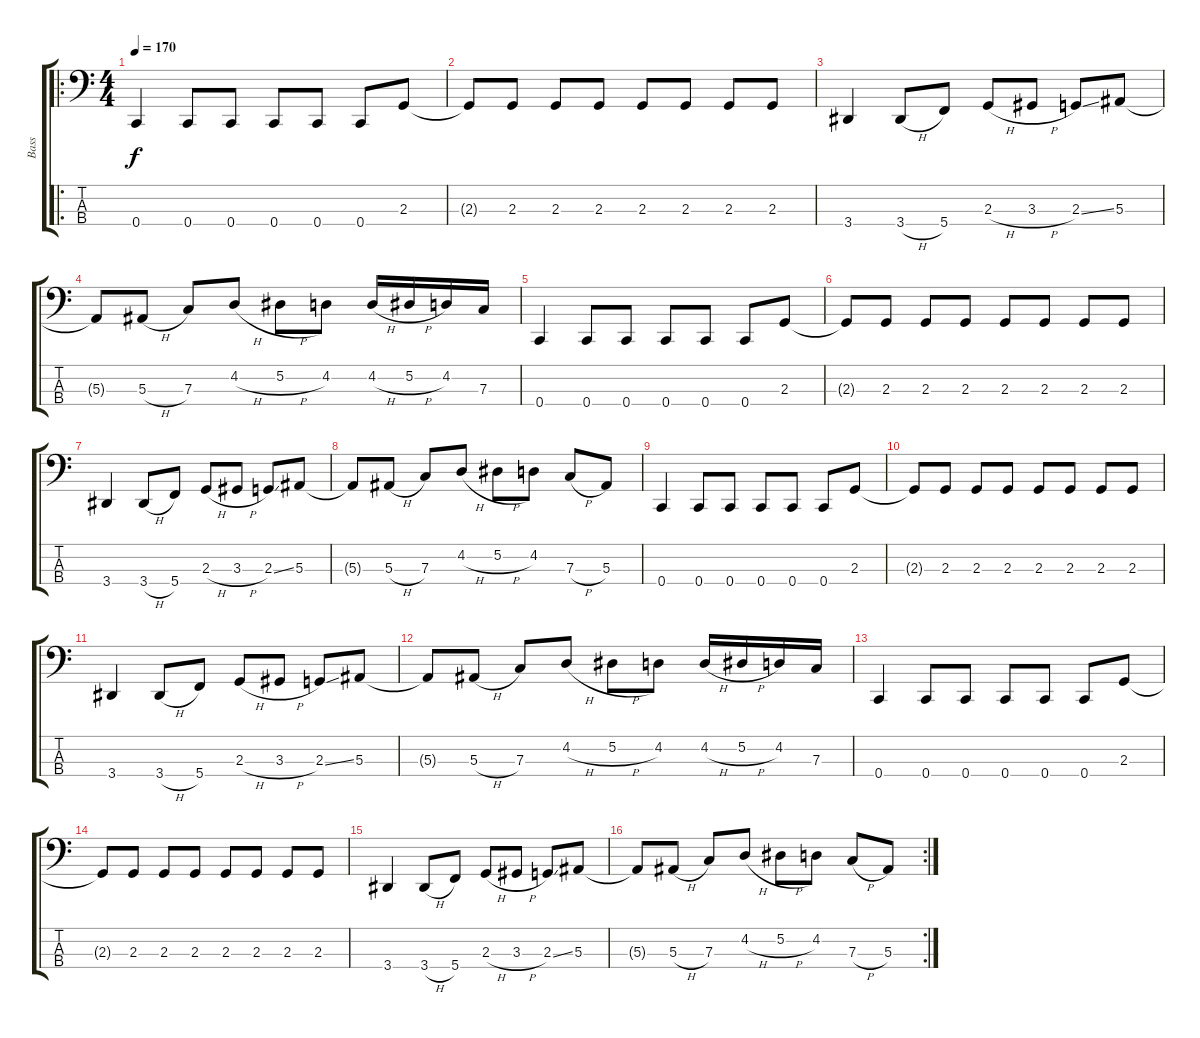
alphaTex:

\track ("Bass" "Bass") {instrument electricbassfinger}
\staff {score tabs}
\tuning (Eb2 Bb1 F1 C1) {hide}
\ro
\ts (4 4)
\tempo 170
\clef f4
\ks c
0.4.4{dy f} 0.4.8 0.4.8 0.4.8 0.4.8 0.4.8 2.3.8 |
2.3{t}.8 2.3.8 2.3.8 2.3.8 2.3.8 2.3.8 2.3.8 2.3.8 |
3.4.4 3.4{h}.8 5.4.8 2.3{h}.8 3.3{h}.8 2.3{ss}.8 5.3.8 |
5.3{t}.8 5.3{h}.8 7.3.8 4.2{h}.8 5.2{h}.8 4.2.8 4.2{h}.16 5.2{h}.16 4.2.16 7.3.16 |
0.4.4 0.4.8 0.4.8 0.4.8 0.4.8 0.4.8 2.3.8 |
2.3{t}.8 2.3.8 2.3.8 2.3.8 2.3.8 2.3.8 2.3.8 2.3.8 |
3.4.4 3.4{h}.8 5.4.8 2.3{h}.8 3.3{h}.8 2.3{ss}.8 5.3.8 |
5.3{t}.8 5.3{h}.8 7.3.8 4.2{h}.8 5.2{h}.8 4.2.8 7.3{h}.8 5.3.8 |
0.4.4 0.4.8 0.4.8 0.4.8 0.4.8 0.4.8 2.3.8 |
2.3{t}.8 2.3.8 2.3.8 2.3.8 2.3.8 2.3.8 2.3.8 2.3.8 |
3.4.4 3.4{h}.8 5.4.8 2.3{h}.8 3.3{h}.8 2.3{ss}.8 5.3.8 |
5.3{t}.8 5.3{h}.8 7.3.8 4.2{h}.8 5.2{h}.8 4.2.8 4.2{h}.16 5.2{h}.16 4.2.16 7.3.16 |
0.4.4 0.4.8 0.4.8 0.4.8 0.4.8 0.4.8 2.3.8 |
2.3{t}.8 2.3.8 2.3.8 2.3.8 2.3.8 2.3.8 2.3.8 2.3.8 |
3.4.4 3.4{h}.8 5.4.8 2.3{h}.8 3.3{h}.8 2.3{ss}.8 5.3.8 |
\rc 2
5.3{t}.8 5.3{h}.8 7.3.8 4.2{h}.8 5.2{h}.8 4.2.8 7.3{h}.8 5.3.8
